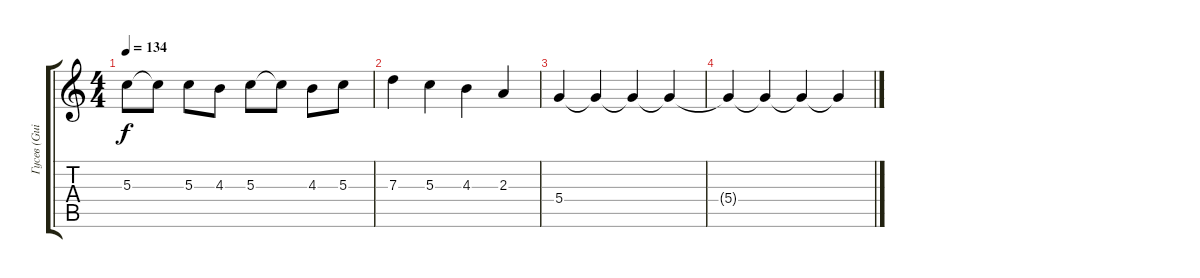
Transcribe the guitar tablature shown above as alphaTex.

\track ("Гусев (Guitar 3)" "Гусев (Gui") {instrument distortionguitar}
\staff {score tabs}
\tuning (E4 B3 G3 D3 A2 E2) {hide}
\ts (4 4)
\tempo 134
\clef g2
\ks c
5.3.8{dy f} 5.3{t}.8 5.3.8 4.3.8 5.3.8 5.3{t}.8 4.3.8 5.3.8 |
7.3.4 5.3.4 4.3.4 2.3.4 |
5.4.4 5.4{t}.4 5.4{t}.4 5.4{t}.4 |
5.4{t}.4 5.4{t}.4 5.4{t}.4 5.4{t}.4
